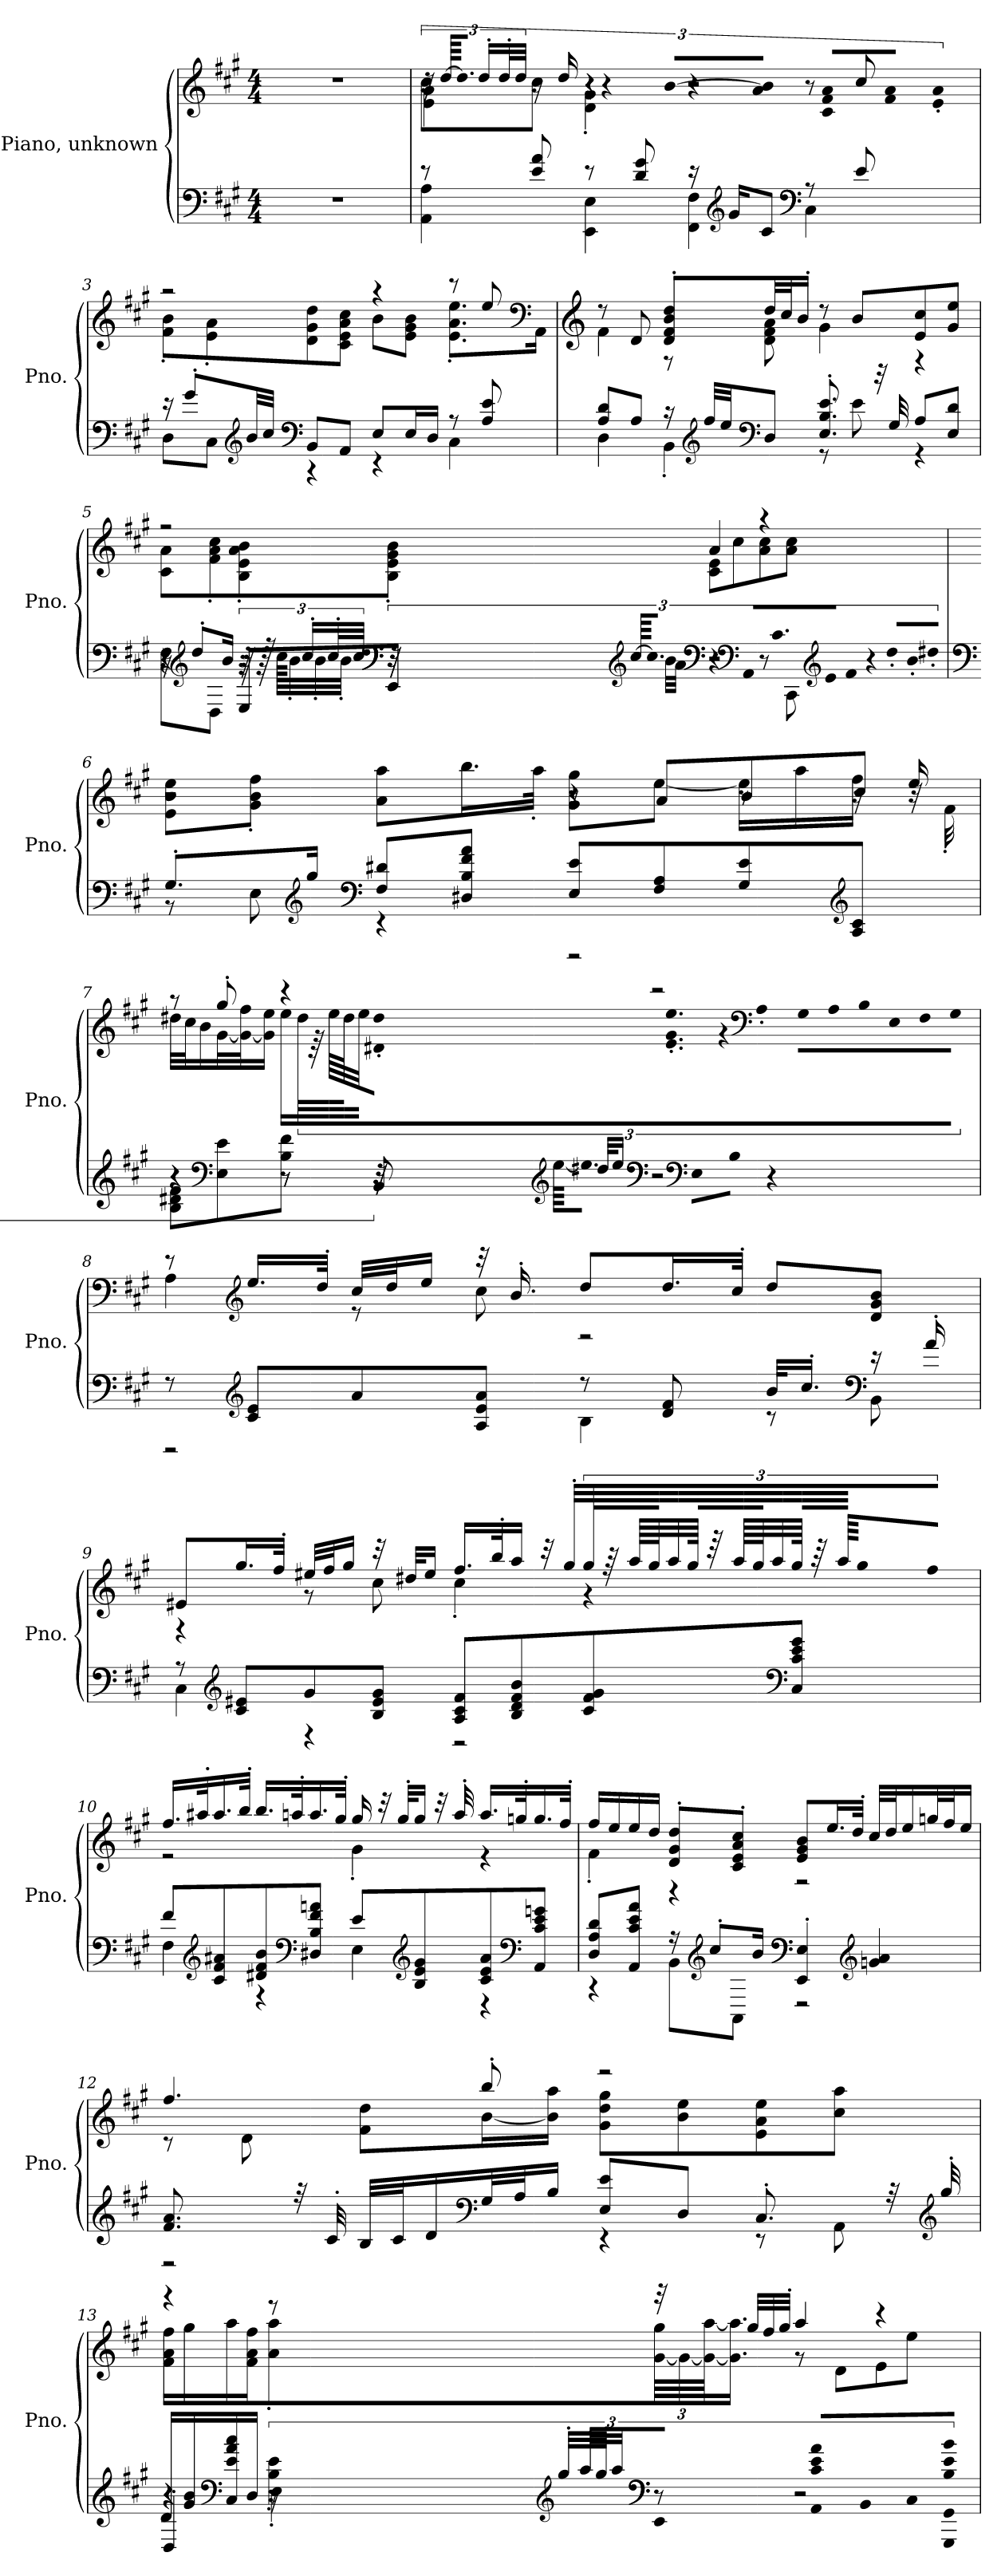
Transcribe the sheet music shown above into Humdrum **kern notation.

**kern	**kern
*part1	*part1
*staff2	*staff1
*I"Piano, unknown	*
*I'Pno.	*
*clefF4	*clefG2
*k[f#c#g#]	*k[f#c#g#]
*M4/4	*M4/4
*MM120	*MM120
=1	=1
1r	1r
=2	=2
*^	*^
*	*	*	*^
*	*	*	*	*^
8r	4AA\ 4A\	24r	8cc#\L	48r	4e\' 4a\'
.	.	.	.	[96dd/KKLL	.
.	.	.	.	16.dd/JJ]	.
.	.	24dd'/LL	.	.	.
.	.	48dd'/L	.	.	.
.	.	48dd/JJJ	.	.	.
8e/ 8a/	.	16r	8cc#\J	8r	.
.	.	16dd/	.	.	.
8r	4EE\ 4E\	4r	4r	[8b/L	4d\' 4g#\'
8d/ 8g#/	.	.	.	8a/ 8b/]J	.
16r	4FF#\ 4F#\	4r	2r	8c#/ 8f#/ 8a/L	2r
*clefG2	*	*	*	*	*
16g#/KL	.	.	.	.	.
8c#/J	.	.	.	8f#/ 8a/J	.
*clefF4	*	*	*	*	*
8r	4C#\	8r	.	4e/' 4a/'	.
8e/	.	8cc#'/	.	.	.
*	*	*	*v	*v	*v
=3	=3	=3	=3
16r	8D\L	2r	8f#\' 8b\'L
8g#'/L	.	.	.
.	8C#\J	.	8e\' 8a\'
*clefG2	*	*	*
32b/LL	.	.	.
32cc#/JJJ	.	.	.
*clefF4	*	*	*
8BB/L	4r	.	8d\ 8g#\ 8dd\
8AA/J	.	.	8c#\ 8e\ 8a\ 8cc#\J
8E/L	4r	4r	8b\L
16E/L	.	.	8e\ 8g#\ 8b\J
16D/JJ	.	.	.
8r	4C#\	8r	8.e\' 8.a\' 8.ee\'L
8A/ 8e/	.	8ee/	.
*	*	*clefF4	*
.	.	.	16AA\Jk
!!LO:LB:g=z	!!
=4	=4	=4	=4
*	*	*clefG2	*
8A/ 8d/L	4D\	8r	4f#\
8A/J	.	8d/	.
16r	4BB'\	8d/' 8f#/' 8b/' 8dd/'L	8r
*clefG2	*	*	*
32ff#/LLL	.	.	.
32ee/JJ	.	.	.
*clefF4	*	*	*
8D/J	.	32dd/LL	8d\ 8f#\ 8a\
.	.	32cc#/J	.
.	.	16b'/JJ	.
8.E/' 8.B/' 8.e/'	8r	8r	4g#\
.	8e\	8b/L	.
32r	.	.	.
32G#/	.	.	.
8A/L	4r	8e/ 8cc#/	4r
8E/ 8d/J	.	8g#/ 8ee/J	.
!!LO:LB:g=z	!!
=5	=5	=5	=5
*	*^	*	*
16r	8F#\L	4r	2r	8c#\ 8a\L
*clefG2	*	*	*	*
8dd'/L	.	.	.	.
.	8D\J	.	.	8f#\' 8a\' 8cc#\'
16b/Jk	.	.	.	.
24r	64r	8E/L	.	8B\' 8e\' 8a\' 8b\'
.	128r	.	.	.
.	128cc#\KKLLL	.	.	.
.	32b'\	.	.	.
24cc#'/LL	.	.	.	.
.	32b'\	.	.	.
48cc#'/L	.	.	.	.
.	32b'\JJJ	.	.	.
48cc#/JJJ	.	.	.	.
*clefF4	*	*	*	*
48r	32r	8EE/J	.	8B\' 8e\' 8g#\' 8b\'J
*clefG2	*	*	*	*
[96cc#/KKLL	.	.	.	.
16.cc#/JJ]	32b\KLL	.	.	.
.	16a\JJ	.	.	.
*clefF4	*	*	*	*
8AA/L	4r	2r	4a/	8c#\ 8e\L
16.c#/L	.	.	.	8cc#\
*clefG2	*	*	*	*
32e/JJk	.	.	.	.
8f#/	8r	.	4r	8a\ 8cc#\
32r	8A\	.	.	8a\ 8cc#\J
32dd'/LLL	.	.	.	.
32b'/	.	.	.	.
32dd#X'/JJJ	.	.	.	.
*v	*v	*v	*	*
*	*v	*v
!!LO:LB:g=z
=6	=6
*clefF4	*
*^	*^
*	*	*	*^
8.G#'/L	8r	2r	8e\ 8b\ 8ee\L	2r
.	8E\	.	8g#\' 8b\' 8ff#\'J	.
*clefG2	*	*	*	*
16gg#/Jk	.	.	.	.
*clefF4	*	*	*	*
8F#/ 8d#X/L	4r	.	8a\ 8aa\L	.
8D#X/ 8B/ 8f#/ 8a/J	.	.	16.bb\L	.
.	.	.	32aa'\JJk	.
8E/ 8e/L	2r	4r	8g#\ 8gg#\L	8r
8F#/ 8A/	.	.	[8ee\J	8a/L
8G#/ 8e/	.	8r	16ee\LL]	8b/
.	.	.	16aa\	.
*clefG2	*	*	*	*
8A/ 8c#/J	.	16r	16ff#\JJ	8cc#/J
.	.	16ee/	32r	.
.	.	.	32f#'\	.
*	*	*	*v	*v
!!LO:LB:g=z
=7	=7	=7	=7
*	*^	*	*
4r	8B\ 8d#X\ 8f#\L	4r	8r	32dd#X\LLL
.	.	.	.	32cc#\J
.	.	.	.	16b\
*clefF4	*	*	*	*
.	8E\ 8e\	.	8gg#'/	[32g#\L
.	.	.	.	32g#\_ 32ff#\J
.	.	.	.	16g#\] 16ee\JJ
8r	8B\ 8f#\J	8r	4r	16ee\LL
.	.	.	.	96dd#\JJkk
.	.	.	.	96r
.	.	.	.	96ee\LLLL
*	*	*	*	*Xbrackettup
.	.	.	.	96dd#\J
.	.	.	.	48ee\JJ
32r	48r	8BB/	.	8d#X\' 8dd#\'J
*clefG2	*	*	*	*
.	[96ee\KKLL	.	.	.
32dd#X/KLL	16.ee\JJ]	.	.	.
16ee/JJ	.	.	.	.
*clefF4	*	*	*	*
2r	8E\L	2r	2r	8.e\' 8.g#\' 8.ee\'
.	8B\J	.	.	.
.	.	.	.	32r
*	*	*	*clefF4	*
.	.	.	.	32A'\
.	4r	.	.	32G#\LLL
.	.	.	.	32A\J
.	.	.	.	16B\
.	.	.	.	32E\L
.	.	.	.	32F#\J
.	.	.	.	16G#\JJ
*	*v	*v	*	*
!!LO:LB:g=z	!!
=8	=8	=8	=8
8r	2r	8r	4A\
*clefG2	*	*clefG2	*
8c#/ 8e/L	.	16.ee/LL	.
.	.	32dd'/JJk	.
8a/	.	32cc#/LLL	8r
.	.	32dd/J	.
.	.	16ee/JJ	.
8A/ 8e/ 8a/J	.	32r	8cc#\
.	.	16.b'/	.
8r	4B\	8dd/L	2r
8d/ 8f#/	.	16.dd/L	.
.	.	32cc#'/JJk	.
32b/KLL	8r	8dd/L	.
16.cc#'/JJ	.	.	.
*clefF4	*	*	*
16r	8BB\	8d/ 8g#/ 8b/J	.
16a'/	.	.	.
!!LO:PB:g=z	!!
=9	=9	=9	=9
8r	4C#\	8e#X/L	4r
*clefG2	*	*	*
8c#/ 8e#X/L	.	16.gg#/L	.
.	.	32ff#'/JJk	.
8g#/	4r	32ee#X/LLL	8r
.	.	32ff#/J	.
.	.	16gg#/JJ	.
8B/ 8e#/ 8g#/J	.	32r	8cc#\
.	.	32dd#X/KLL	.
.	.	16ee#/JJ	.
8A/ 8c#/ 8f#/L	2r	16.ff#/LL	4cc#'\
.	.	32bb'/K	.
8B/ 8d/ 8f#/ 8b/	.	16aa/JJ	.
.	.	32r	.
.	.	32gg#'/LLL	.
*	*	*brackettup	*
8c#/ 8f#/ 8g#/	.	96gg#/JJJk	4r
.	.	96r	.
.	.	96aa/LLLL	.
*	*	*Xbrackettup	*
.	.	96gg#/J	.
.	.	48aa/	.
*	*	*brackettup	*
.	.	96gg#/JJJk	.
.	.	96r	.
.	.	96aa/LLLL	.
*	*	*Xbrackettup	*
.	.	96gg#/J	.
.	.	48aa/	.
*clefF4	*	*	*
*	*	*brackettup	*
8C#/ 8c#/ 8e#/ 8g#/J	.	96gg#/JJJk	.
.	.	96r	.
.	.	96aa/KLLL	.
.	.	32gg#/J	.
.	.	16ff#/JJ	.
!!LO:LB:g=z	!!
=10	=10	=10	=10
8f#/L	4F#\	16.ff#/LL	2r
.	.	32aa#X'/K	.
*clefG2	*	*	*
8c#/ 8f#/ 8a#X/	.	16.aa#/	.
.	.	32bb'/JJk	.
8d#X/ 8f#/ 8b/	4r	16.bb/LL	.
.	.	32aan'/K	.
*clefF4	*	*	*
8D#X/ 8B/ 8f#/ 8an/J	.	16.aa/	.
.	.	32gg#'/JJk	.
8e/L	4E\	16gg#/	4g#'\
.	.	32r	.
.	.	32gg#'/KLL	.
*clefG2	*	*	*
8B/ 8e/ 8g#/	.	16gg#/JJ	.
.	.	32r	.
.	.	32aa'/	.
8c#/ 8e/ 8a/	4r	16.aa/LL	4r
.	.	32ggn'/K	.
*clefF4	*	*	*
8AA/ 8c#/ 8e/ 8gn/J	.	16.gg/	.
.	.	32ff#'/JJk	.
!!LO:LB:g=z	!!
=11	=11	=11	=11
8D/ 8A/ 8d/L	4r	16ff#/LL	4f#'\
.	.	16ee/	.
8AA/ 8c#/ 8e/ 8a/J	.	16ee/	.
.	.	16dd/JJ	.
16r	8BB\L	8d/' 8g#/' 8dd/'L	4r
*clefG2	*	*	*
8cc#'/L	.	.	.
.	8AA\J	8c#/' 8e/' 8a/' 8cc#/'J	.
16b/Jk	.	.	.
*clefF4	*	*	*
4EE/' 4E/'	2r	8e/ 8g#/ 8b/L	2r
.	.	16.ee/L	.
.	.	32dd'/JJk	.
*clefG2	*	*	*
4gn/ 4a/	.	32cc#/LLL	.
.	.	32dd/J	.
.	.	16ee/	.
.	.	32ggn/L	.
.	.	32ff#/J	.
.	.	16ee/JJ	.
=12	=12	=12	=12
8.f#/ 8.a/	2r	4.ff#/	8r
.	.	.	8d\
32r	.	.	.
32c#'/	.	.	.
32B/LLL	.	.	8f#\ 8dd\L
32c#/J	.	.	.
16d/	.	.	.
*clefF4	*	*	*
32G#/L	.	8bb'/	[16b\L
32A/J	.	.	.
16B/JJ	.	.	16b\] 16aa\JJ
8E/ 8e/L	4r	2r	8g#\ 8dd\ 8gg#\L
8D/J	.	.	8b\ 8ee\
8.C#'/	8r	.	8e\ 8a\ 8ee\
.	8AA\	.	8cc#\ 8aa\J
32r	.	.	.
*clefG2	*	*	*
32gg#'/	.	.	.
!!LO:LB:g=z	!!
=13	=13	=13	=13
*^	*^	*	*
4D'/	4r	16d/LL	4r	4r	16f#\ 16a\ 16ff#\LL
.	.	16g#/ 16b/	.	.	16gg#\
*clefF4	*	*	*	*	*
.	.	16C#/ 16e/ 16a/ 16cc#/	.	.	16aa\
.	.	16D/JJ	.	.	16f#\ 16a\ 16ff#\J
16r	4B\' 4e\'	12r	4E'\	8r	8a\' 8aa\'
*clefG2	*	*	*	*	*
32gg#'/LLL	.	.	.	.	.
.	.	48aa'/LLL	.	.	.
32gg#'/JJJ	.	.	.	.	.
.	.	48aa/JJ	.	.	.
*clefF4	*	*	*	*	*
*	*	*	*	*	*Xbrackettup
8r	.	8EE/J	.	32r	[96g#\ 96gg#\LLL
.	.	.	.	.	96g#\_
.	.	.	.	.	96g#\_ [96aa\JJ
.	.	.	.	32gg#/LLL	16.g#\] 16.aa\]JJ
.	.	.	.	32ff#/	.
.	.	.	.	32gg#'/JJJ	.
2r	2r	8AA/ 8c#/ 8e/ 8a/L	2r	4aa/	8r
.	.	8BB/	.	.	8d\L
.	.	8C#/	.	4r	8e\
.	.	8GGG#/ 8GG#/ 8B/ 8e/ 8b/J	.	.	8ee\J
*v	*v	*v	*v	*	*
*	*v	*v
=	=
*-	*-
